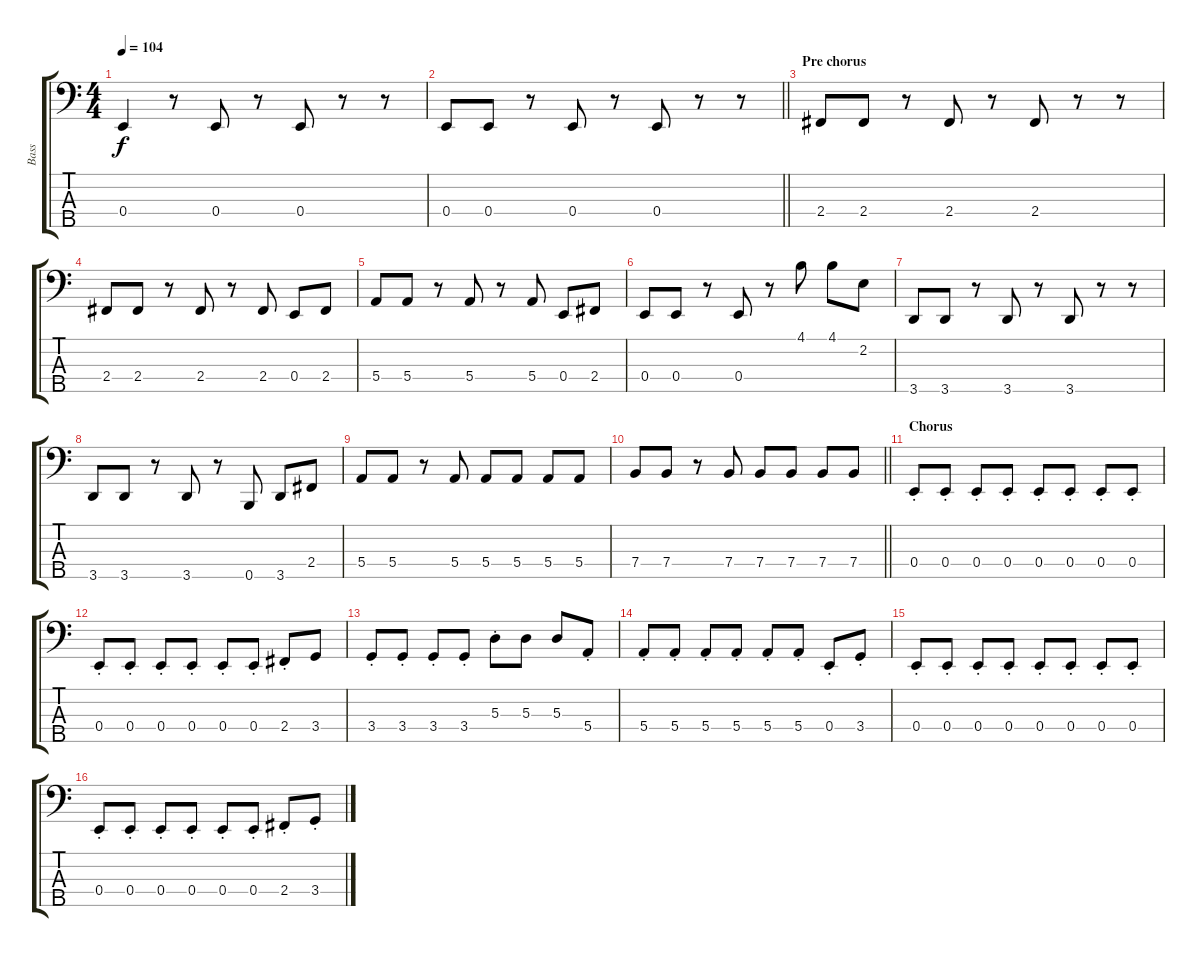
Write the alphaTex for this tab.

\track ("Bass" "Bass") {instrument electricbassfinger}
\staff {score tabs}
\tuning (G2 D2 A1 E1 B0) {hide}
\ts (4 4)
\tempo 104
\clef f4
\ks c
0.4.4{dy f} r.8 0.4.8 r.8 0.4.8 r.8 r.8 |
\barLineRight lightlight
0.4.8 0.4.8 r.8 0.4.8 r.8 0.4.8 r.8 r.8 |
\section ("" "Pre chorus")
2.4.8 2.4.8 r.8 2.4.8 r.8 2.4.8 r.8 r.8 |
2.4.8 2.4.8 r.8 2.4.8 r.8 2.4.8 0.4.8 2.4.8 |
5.4.8 5.4.8 r.8 5.4.8 r.8 5.4.8 0.4.8 2.4.8 |
0.4.8 0.4.8 r.8 0.4.8 r.8 4.1.8 4.1.8 2.2.8 |
3.5.8 3.5.8 r.8 3.5.8 r.8 3.5.8 r.8 r.8 |
3.5.8 3.5.8 r.8 3.5.8 r.8 0.5.8 3.5.8 2.4.8 |
5.4.8 5.4.8 r.8 5.4.8 5.4.8 5.4.8 5.4.8 5.4.8 |
\barLineRight lightlight
7.4.8 7.4.8 r.8 7.4.8 7.4.8 7.4.8 7.4.8 7.4.8 |
\section ("" "Chorus")
0.4{st}.8 0.4{st}.8 0.4{st}.8 0.4{st}.8 0.4{st}.8 0.4{st}.8 0.4{st}.8 0.4{st}.8 |
0.4{st}.8 0.4{st}.8 0.4{st}.8 0.4{st}.8 0.4{st}.8 0.4{st}.8 2.4{st}.8 3.4.8 |
3.4{st}.8 3.4{st}.8 3.4{st}.8 3.4{st}.8 5.3{st}.8 5.3.8 5.3.8 5.4{st}.8 |
5.4{st}.8 5.4{st}.8 5.4{st}.8 5.4{st}.8 5.4{st}.8 5.4{st}.8 0.4{st}.8 3.4{st}.8 |
0.4{st}.8 0.4{st}.8 0.4{st}.8 0.4{st}.8 0.4{st}.8 0.4{st}.8 0.4{st}.8 0.4{st}.8 |
0.4{st}.8 0.4{st}.8 0.4{st}.8 0.4{st}.8 0.4{st}.8 0.4{st}.8 2.4{st}.8 3.4{st}.8
